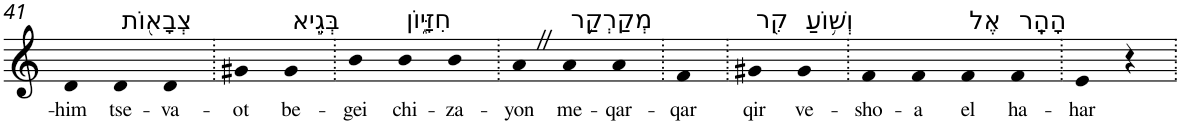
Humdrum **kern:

**kern	**text
*part1	*part1
*staff1	*staff1
*I"Piano	*
*I'Pno	*
!!LO:PB:g=z
*clefG2	*
*k[]	*
=41	=41
!	!LO:LY:b
4d	-him
!LO:TX:a:t=צְבָא֖וֹת	!
!	!LO:LY:b
4d	tse-
!	!LO:LY:b
4d	-va-
=42.	=42.
!	!LO:LY:b
4g#X	-ot
!LO:TX:a:t=בְּגֵ֣יא	!
!	!LO:LY:b
4g#	be-
=43.	=43.
!	!LO:LY:b
4b	-gei
!LO:TX:a:t=חִזָּי֑וֹן	!
!	!LO:LY:b
4b	chi-
!	!LO:LY:b
4b	-za-
=44.	=44.
!	!LO:LY:b
4aZ	-yon
!LO:TX:a:t=מְקַרְקַ֥ר	!
!	!LO:LY:b
4a	me-
!	!LO:LY:b
4a	-qar-
=45.	=45.
!	!LO:LY:b
4f	-qar
=46.	=46.
!LO:TX:a:t=קִ֖ר	!
!	!LO:LY:b
4g#X	qir
!LO:TX:a:t=וְשׁ֥וֹעַ	!
!	!LO:LY:b
4g#	ve-
=47.	=47.
!	!LO:LY:b
4f	-sho-
!	!LO:LY:b
4f	-a
!LO:TX:a:t=אֶל	!
!	!LO:LY:b
4f	el
!LO:TX:a:t=הָהָֽר	!
!	!LO:LY:b
4f	ha-
=48.	=48.
!	!LO:LY:b
4e	-har
4r	.
=.	=.
*-	*-
